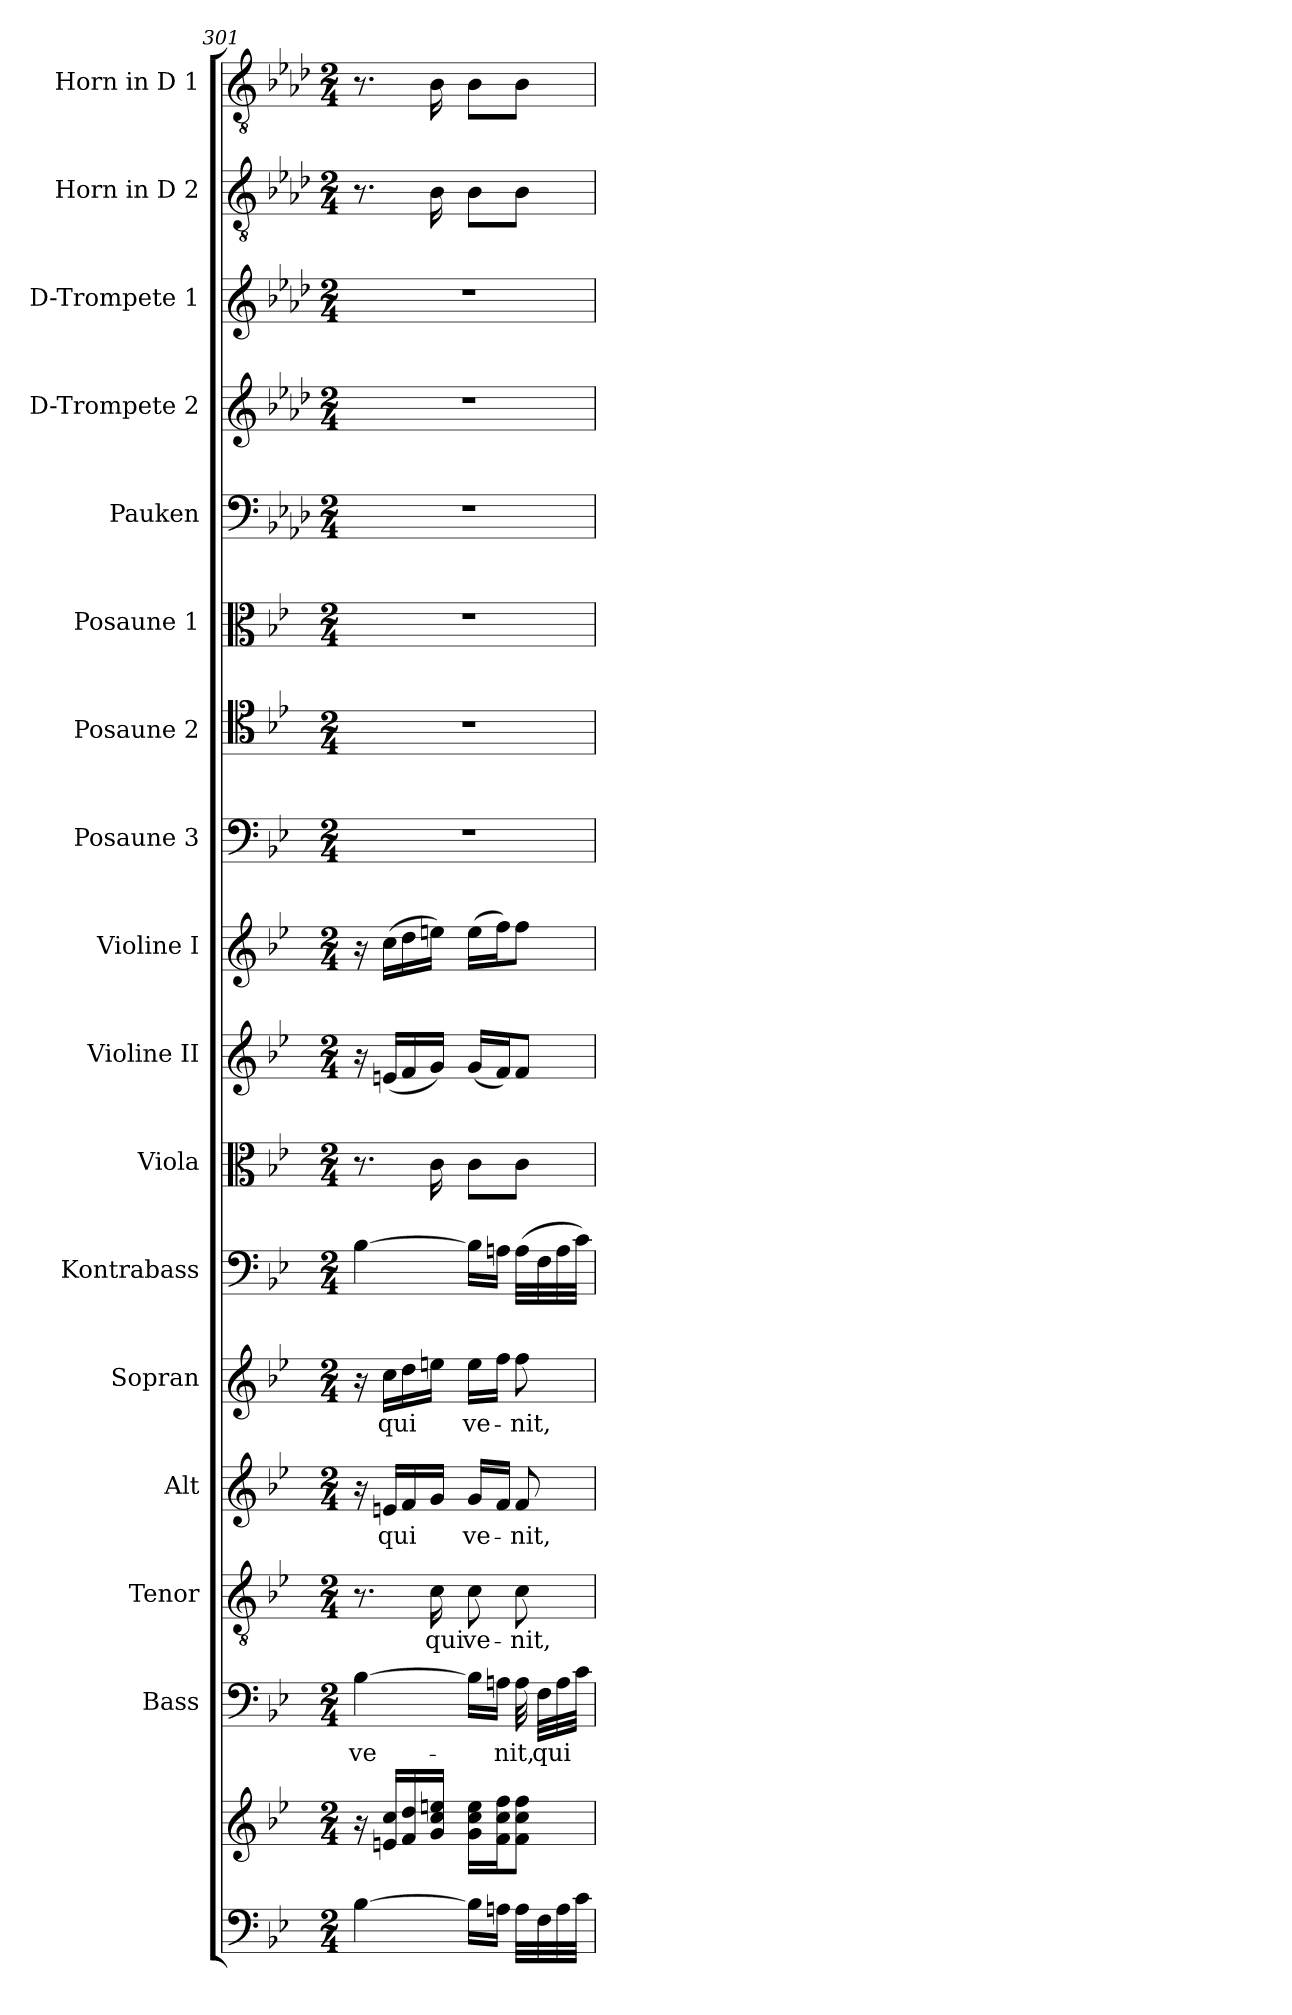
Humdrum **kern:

**kern	**kern	**kern	**text	**kern	**text	**kern	**text	**kern	**text	**kern	**kern	**kern	**kern	**kern	**kern	**kern	**kern	**kern	**kern	**kern	**kern
*part17	*part17	*part16	*part16	*part15	*part15	*part14	*part14	*part13	*part13	*part12	*part11	*part10	*part9	*part8	*part7	*part6	*part5	*part4	*part3	*part2	*part1
*staff18	*staff17	*staff16	*staff16	*staff15	*staff15	*staff14	*staff14	*staff13	*staff13	*staff12	*staff11	*staff10	*staff9	*staff8	*staff7	*staff6	*staff5	*staff4	*staff3	*staff2	*staff1
*	*	*I"Bass	*	*I"Tenor	*	*I"Alt	*	*I"Sopran	*	*I"Kontrabass	*I"Viola	*I"Violine II	*I"Violine I	*I"Posaune 3	*I"Posaune 2	*I"Posaune 1	*I"Pauken	*I"D-Trompete 2	*I"D-Trompete 1	*I"Horn in D 2	*I"Horn in D 1
*	*	*I'B.	*	*I'T.	*	*I'A.	*	*I'S.	*	*I'Kb.	*I'Vla.	*I'Vl. II	*I'Vl. I	*I'Pos. 3	*I'Pos. 2	*I'Pos. 1	*I'Pk.	*I'D Trp. 2	*I'D Trp. 1	*I'Hrn. 2	*I'Hrn. 1
*clefF4	*clefG2	*clefF4	*	*clefGv2	*	*clefG2	*	*clefG2	*	*clefF4	*clefC3	*clefG2	*clefG2	*clefF4	*clefC4	*clefC3	*clefF4	*clefG2	*clefG2	*clefGv2	*clefGv2
*	*	*	*	*	*	*	*	*	*	*ITrd7c12	*	*	*	*	*	*	*ITrd-1c-2	*ITrd-1c-2	*ITrd-1c-2	*ITrd-1c-2	*ITrd-1c-2
*k[b-e-]	*k[b-e-]	*k[b-e-]	*	*k[b-e-]	*	*k[b-e-]	*	*k[b-e-]	*	*k[b-e-]	*k[b-e-]	*k[b-e-]	*k[b-e-]	*k[b-e-]	*k[b-e-]	*k[b-e-]	*k[b-e-]	*k[b-e-]	*k[b-e-]	*k[b-e-]	*k[b-e-]
*B-:	*B-:	*B-:	*	*B-:	*	*B-:	*	*B-:	*	*B-:	*B-:	*B-:	*B-:	*B-:	*B-:	*B-:	*B-:	*B-:	*B-:	*B-:	*B-:
*M2/4	*M2/4	*M2/4	*	*M2/4	*	*M2/4	*	*M2/4	*	*M2/4	*M2/4	*M2/4	*M2/4	*M2/4	*M2/4	*M2/4	*M2/4	*M2/4	*M2/4	*M2/4	*M2/4
=301	=301	=301	=301	=301	=301	=301	=301	=301	=301	=301	=301	=301	=301	=301	=301	=301	=301	=301	=301	=301	=301
!	!	!	!LO:LY:b	!	!	!	!	!	!	!	!	!	!	!	!	!	!	!	!	!	!
[4B-\	16r	[4B-\	ve-	8.r	.	16r	.	16r	.	[4BB-\	8.r	16r	16r	2r	2r	2r	2r	2r	2r	8.r	8.r
!	!	!	!	!	!	!	!LO:LY:b	!	!LO:LY:b	!	!	!	!	!	!	!	!	!	!	!	!
.	16en/ 16cc/LL	.	.	.	.	16en/LL	qui	16cc\LL	qui	.	.	(<16en/LL	(>16cc\LL	.	.	.	.	.	.	.	.
.	16f/ 16dd/	.	.	.	.	16f/	.	16dd\	.	.	.	16f/	16dd\	.	.	.	.	.	.	.	.
!	!	!	!	!	!LO:LY:b	!	!	!	!	!	!	!	!	!	!	!	!	!	!	!	!
.	16g/ 16cc/ 16een/JJ	.	.	16c\	qui	16g/JJ	.	16een\JJ	.	.	16c\	16g/JJ)	16een\JJ)	.	.	.	.	.	.	16c\	16c\
!	!	!	!	!	!LO:LY:b	!	!LO:LY:b	!	!LO:LY:b	!	!	!	!	!	!	!	!	!	!	!	!
16B-\LL]	16g\ 16cc\ 16ee\LL	16B-\LL]	.	8c\	ve-	16g/LL	ve-	16ee\LL	ve-	16BB-\LL]	8c\L	(<16g/LL	(>16ee\LL	.	.	.	.	.	.	8c\L	8c\L
16An\JJ	16f\ 16cc\ 16ff\J	16An\JJ	.	.	.	16f/JJ	.	16ff\JJ	.	16AAn\JJ	.	16f/J)	16ff\J)	.	.	.	.	.	.	.	.
!	!	!	!LO:LY:b	!	!LO:LY:b	!	!LO:LY:b	!	!LO:LY:b	!	!	!	!	!	!	!	!	!	!	!	!
32A\LLL	8f\ 8cc\ 8ff\J	32A\	-nit,	8c\	-nit,	8f/	-nit,	8ff\	-nit,	(>32AA\LLL	8c\J	8f/J	8ff\J	.	.	.	.	.	.	8c\J	8c\J
!	!	!	!LO:LY:b	!	!	!	!	!	!	!	!	!	!	!	!	!	!	!	!	!	!
32F\	.	32F\LLL	qui	.	.	.	.	.	.	32FF\	.	.	.	.	.	.	.	.	.	.	.
32A\	.	32A\	.	.	.	.	.	.	.	32AA\	.	.	.	.	.	.	.	.	.	.	.
32c\JJJ	.	32c\JJJ	.	.	.	.	.	.	.	32C\JJJ)	.	.	.	.	.	.	.	.	.	.	.
=	=	=	=	=	=	=	=	=	=	=	=	=	=	=	=	=	=	=	=	=	=
*-	*-	*-	*-	*-	*-	*-	*-	*-	*-	*-	*-	*-	*-	*-	*-	*-	*-	*-	*-	*-	*-
